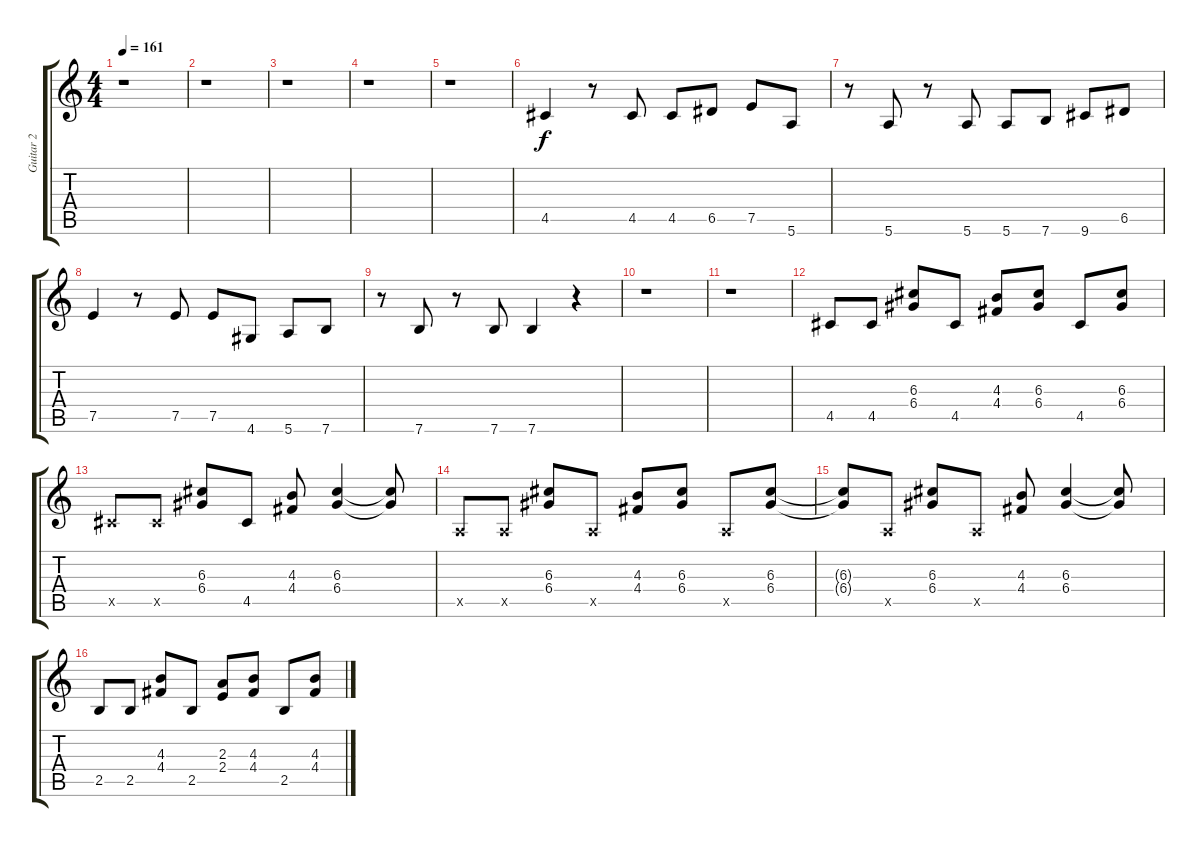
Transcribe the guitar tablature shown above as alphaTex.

\track ("Guitar 2" "Guitar 2") {instrument distortionguitar}
\staff {score tabs}
\tuning (E4 B3 G3 D3 A2 E2) {hide}
\ts (4 4)
\tempo 161
\clef g2
\ks c
r.1{dy f instrument distortionguitar} |
r.1 |
r.1 |
r.1 |
r.1 |
4.5.4 r.8 4.5.8 4.5.8 6.5.8 7.5.8 5.6.8 |
r.8 5.6.8 r.8 5.6.8 5.6.8 7.6.8 9.6.8 6.5.8 |
7.5.4 r.8 7.5.8 7.5.8 4.6.8 5.6.8 7.6.8 |
r.8 7.6.8 r.8 7.6.8 7.6.4 r.4 |
r.1 |
r.1 |
4.5.8 4.5.8 (6.3 6.4).8 4.5.8 (4.3 4.4).8 (6.3 6.4).8 4.5.8 (6.3 6.4).8 |
4.5{x}.8 4.5{x}.8 (6.3 6.4).8 4.5.8 (4.3 4.4).8 (6.3 6.4).4 (6.3{t} 6.4{t}).8 |
0.5{x}.8 0.5{x}.8 (6.3 6.4).8 0.5{x}.8 (4.3 4.4).8 (6.3 6.4).8 0.5{x}.8 (6.3 6.4).8 |
(6.3{t} 6.4{t}).8 0.5{x}.8 (6.3 6.4).8 0.5{x}.8 (4.3 4.4).8 (6.3 6.4).4 (6.3{t} 6.4{t}).8 |
2.5.8 2.5.8 (4.3 4.4).8 2.5.8 (2.3 2.4).8 (4.3 4.4).8 2.5.8 (4.3 4.4).8
